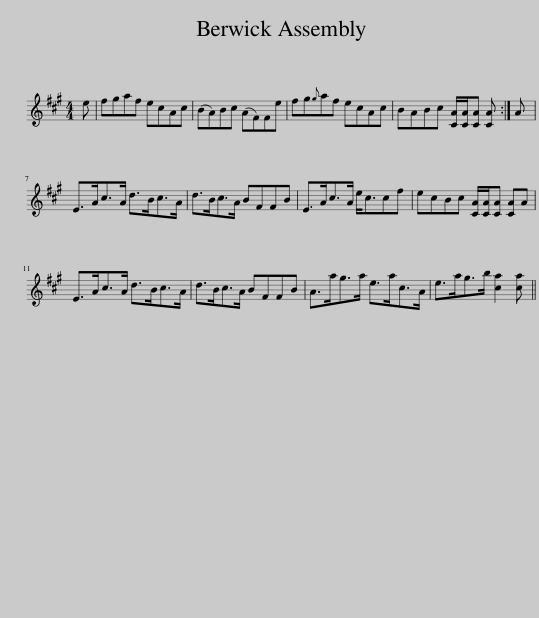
X:1
L:1/8
M:4/4
I:linebreak $
K:A
V:1 treble
V:1
 e | fgaf ecAc | (BA)Bc (AF)Fe | fg{g}af ecAc | BABc [CA]/[CA]/[CA] [CA] :| %5
 A |$ E>Ac>A d>Bc>A | d>Bc>A BFFB | E>Ac>A e<ccf | ecBc [CA]/[CA]/[CA] [CA]A |$ %10
 E>Ac>A d>Bc>A | d>Bc>A BFFB | A>ag>a e>ac>A | e>ag>b [ca]2 [ca] || %14
